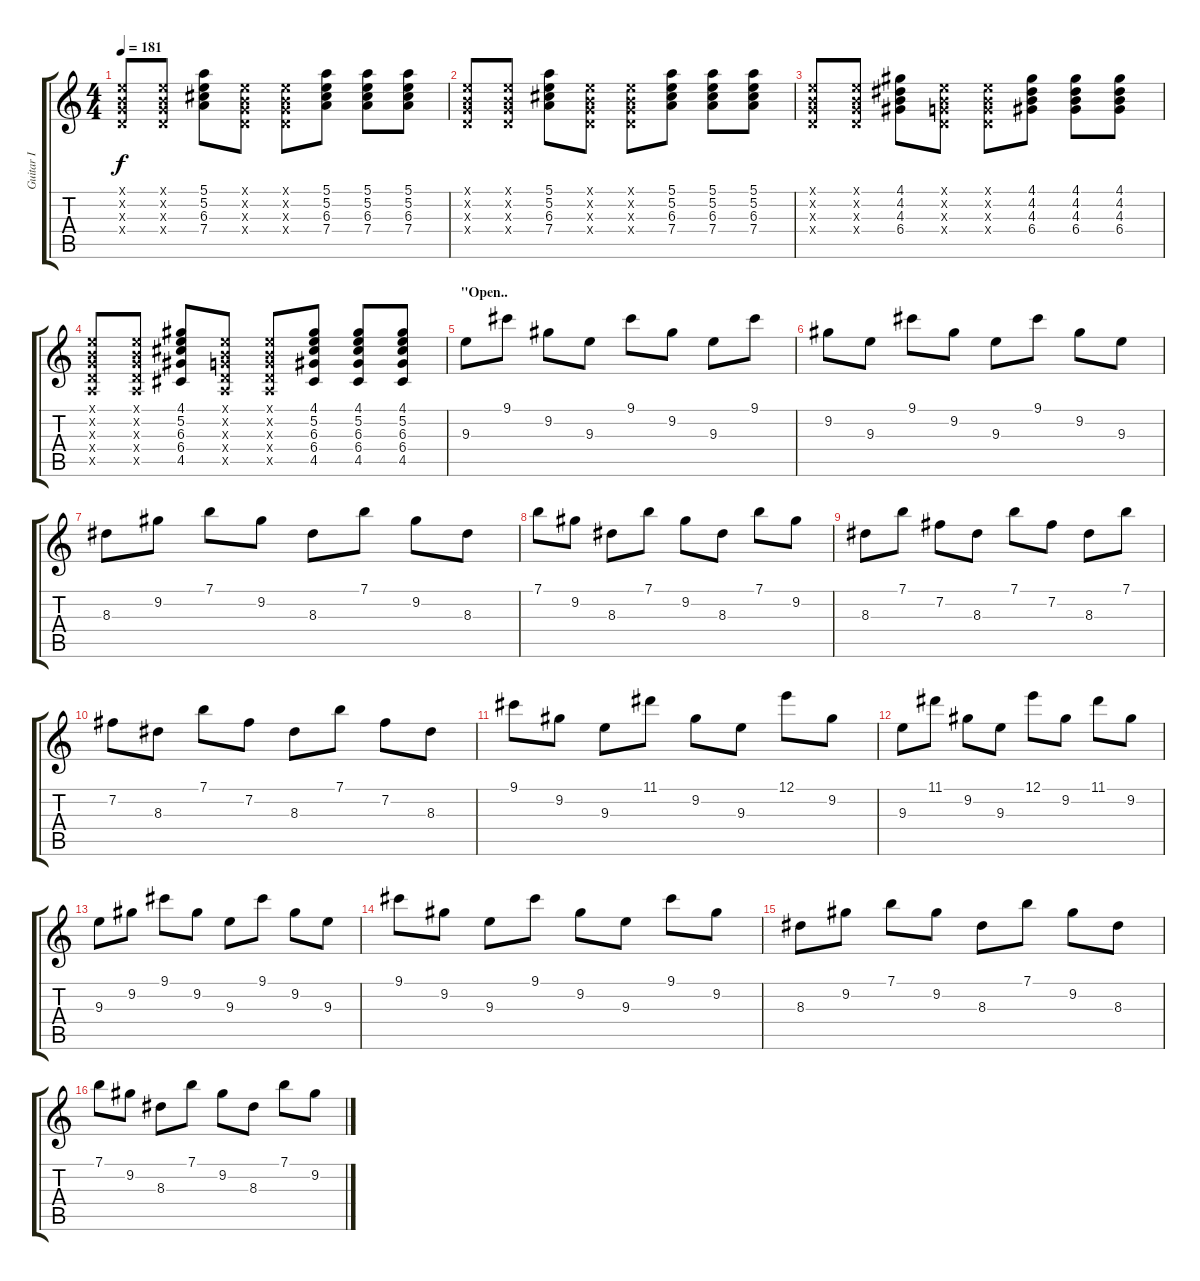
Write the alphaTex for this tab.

\track ("Guitar I" "Guitar I") {instrument distortionguitar}
\staff {score tabs}
\tuning (E4 B3 G3 D3 A2 E2) {hide}
\ts (4 4)
\tempo 181
\clef g2
\ks c
(0.1{x} 0.2{x} 0.3{x} 0.4{x}).8{dy f} (0.1{x} 0.2{x} 0.3{x} 0.4{x}).8 (5.1 5.2 6.3 7.4).8 (0.1{x} 0.2{x} 0.3{x} 0.4{x}).8 (0.1{x} 0.2{x} 0.3{x} 0.4{x}).8 (5.1 5.2 6.3 7.4).8 (5.1 5.2 6.3 7.4).8 (5.1 5.2 6.3 7.4).8 |
(0.1{x} 0.2{x} 0.3{x} 0.4{x}).8 (0.1{x} 0.2{x} 0.3{x} 0.4{x}).8 (5.1 5.2 6.3 7.4).8 (0.1{x} 0.2{x} 0.3{x} 0.4{x}).8 (0.1{x} 0.2{x} 0.3{x} 0.4{x}).8 (5.1 5.2 6.3 7.4).8 (5.1 5.2 6.3 7.4).8 (5.1 5.2 6.3 7.4).8 |
(0.1{x} 0.2{x} 0.3{x} 0.4{x}).8 (0.1{x} 0.2{x} 0.3{x} 0.4{x}).8 (4.1 4.2 4.3 6.4).8 (0.1{x} 0.2{x} 0.3{x} 0.4{x}).8 (0.1{x} 0.2{x} 0.3{x} 0.4{x}).8 (4.1 4.2 4.3 6.4).8 (4.1 4.2 4.3 6.4).8 (4.1 4.2 4.3 6.4).8 |
(0.1{x} 0.2{x} 0.3{x} 0.4{x} 0.5{x}).8 (0.1{x} 0.2{x} 0.3{x} 0.4{x} 0.5{x}).8 (4.1 5.2 6.3 6.4 4.5).8 (0.1{x} 0.2{x} 0.3{x} 0.4{x} 0.5{x}).8 (0.1{x} 0.2{x} 0.3{x} 0.4{x} 0.5{x}).8 (4.1 5.2 6.3 6.4 4.5).8 (4.1 5.2 6.3 6.4 4.5).8 (4.1 5.2 6.3 6.4 4.5).8 |
\section ("" "\"Open..")
9.3.8 9.1.8 9.2.8 9.3.8 9.1.8 9.2.8 9.3.8 9.1.8 |
9.2.8 9.3.8 9.1.8 9.2.8 9.3.8 9.1.8 9.2.8 9.3.8 |
8.3.8 9.2.8 7.1.8 9.2.8 8.3.8 7.1.8 9.2.8 8.3.8 |
7.1.8 9.2.8 8.3.8 7.1.8 9.2.8 8.3.8 7.1.8 9.2.8 |
8.3.8 7.1.8 7.2.8 8.3.8 7.1.8 7.2.8 8.3.8 7.1.8 |
7.2.8 8.3.8 7.1.8 7.2.8 8.3.8 7.1.8 7.2.8 8.3.8 |
9.1.8 9.2.8 9.3.8 11.1.8 9.2.8 9.3.8 12.1.8 9.2.8 |
9.3.8 11.1.8 9.2.8 9.3.8 12.1.8 9.2.8 11.1.8 9.2.8 |
9.3.8 9.2.8 9.1.8 9.2.8 9.3.8 9.1.8 9.2.8 9.3.8 |
9.1.8 9.2.8 9.3.8 9.1.8 9.2.8 9.3.8 9.1.8 9.2.8 |
8.3.8 9.2.8 7.1.8 9.2.8 8.3.8 7.1.8 9.2.8 8.3.8 |
7.1.8 9.2.8 8.3.8 7.1.8 9.2.8 8.3.8 7.1.8 9.2.8
